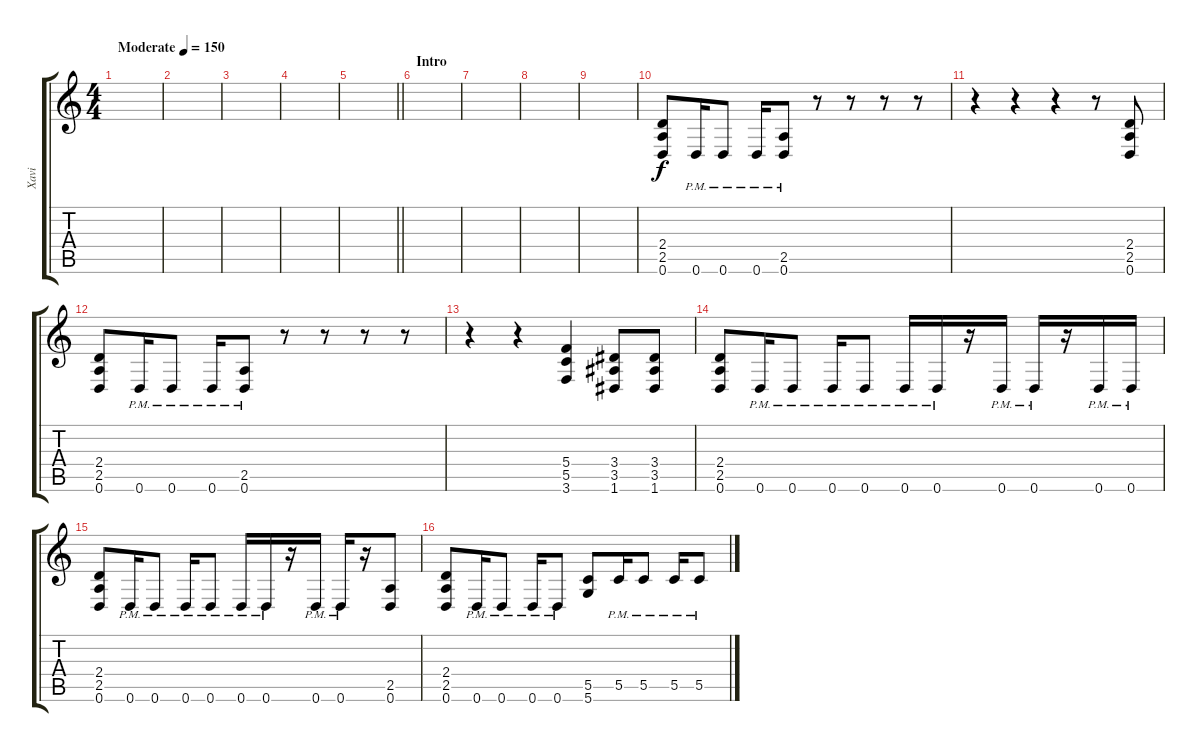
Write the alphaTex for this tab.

\track ("Xavi" "Xavi") {instrument distortionguitar}
\staff {score tabs}
\tuning (D4 A3 F3 C3 G2 D2) {hide}
\ts (4 4)
\tempo (150 "Moderate")
\clef g2
\ks c
|
|
|
|
\barLineRight lightlight
|
\section ("" "Intro")
|
|
|
|
(2.4 2.5 0.6).8 0.6{pm}.16 0.6{pm}.8 0.6{pm}.16 (2.5{pm} 0.6{pm}).8 r.8 r.8 r.8 r.8 |
r.4 r.4 r.4 r.8 (2.4 2.5 0.6).8 |
(2.4 2.5 0.6).8 0.6{pm}.16 0.6{pm}.8 0.6{pm}.16 (2.5{pm} 0.6{pm}).8 r.8 r.8 r.8 r.8 |
r.4 r.4 (5.4 5.5 3.6).4 (3.4 3.5 1.6).8 (3.4 3.5 1.6).8 |
(2.4 2.5 0.6).8 0.6{pm}.16 0.6{pm}.8 0.6{pm}.16 0.6{pm}.8 0.6{pm}.16 0.6{pm}.16 r.16 0.6{pm}.16 0.6{pm}.16 r.16 0.6{pm}.16 0.6{pm}.16 |
(2.4 2.5 0.6).8 0.6{pm}.16 0.6{pm}.8 0.6{pm}.16 0.6{pm}.8 0.6{pm}.16 0.6{pm}.16 r.16 0.6{pm}.16 0.6{pm}.16 r.16 (2.5 0.6).8 |
(2.4 2.5 0.6).8 0.6{pm}.16 0.6{pm}.8 0.6{pm}.16 0.6{pm}.8 (5.5 5.6).8 5.5{pm}.16 5.5{pm}.8 5.5{pm}.16 5.5{pm}.8
